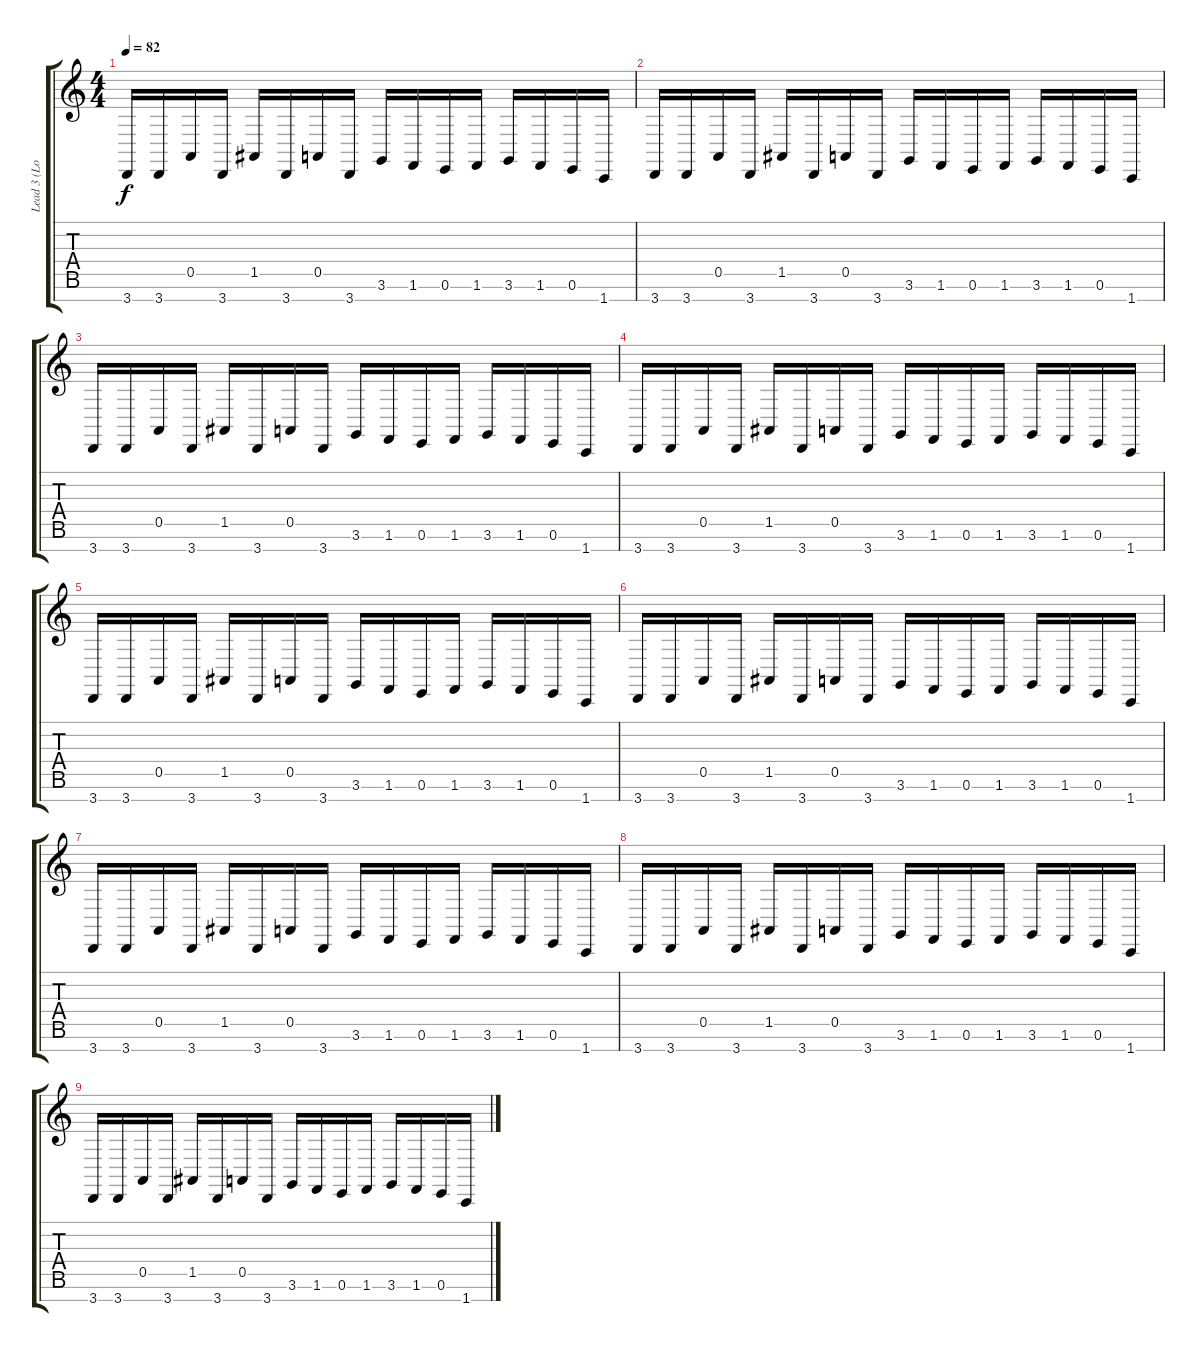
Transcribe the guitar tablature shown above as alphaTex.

\track ("Lead 3 (Low)" "Lead 3 (Lo") {instrument lead2sawtooth}
\staff {score tabs}
\tuning (E4 B3 G3 D3 A2 E2 B1) {hide}
\ts (4 4)
\tempo 82
\clef g2
\ks c
3.7.16{dy f} 3.7.16 0.5.16 3.7.16 1.5.16 3.7.16 0.5.16 3.7.16 3.6.16 1.6.16 0.6.16 1.6.16 3.6.16 1.6.16 0.6.16 1.7.16 |
3.7.16 3.7.16 0.5.16 3.7.16 1.5.16 3.7.16 0.5.16 3.7.16 3.6.16 1.6.16 0.6.16 1.6.16 3.6.16 1.6.16 0.6.16 1.7.16 |
3.7.16 3.7.16 0.5.16 3.7.16 1.5.16 3.7.16 0.5.16 3.7.16 3.6.16 1.6.16 0.6.16 1.6.16 3.6.16 1.6.16 0.6.16 1.7.16 |
3.7.16 3.7.16 0.5.16 3.7.16 1.5.16 3.7.16 0.5.16 3.7.16 3.6.16 1.6.16 0.6.16 1.6.16 3.6.16 1.6.16 0.6.16 1.7.16 |
3.7.16 3.7.16 0.5.16 3.7.16 1.5.16 3.7.16 0.5.16 3.7.16 3.6.16 1.6.16 0.6.16 1.6.16 3.6.16 1.6.16 0.6.16 1.7.16 |
3.7.16 3.7.16 0.5.16 3.7.16 1.5.16 3.7.16 0.5.16 3.7.16 3.6.16 1.6.16 0.6.16 1.6.16 3.6.16 1.6.16 0.6.16 1.7.16 |
3.7.16 3.7.16 0.5.16 3.7.16 1.5.16 3.7.16 0.5.16 3.7.16 3.6.16 1.6.16 0.6.16 1.6.16 3.6.16 1.6.16 0.6.16 1.7.16 |
3.7.16 3.7.16 0.5.16 3.7.16 1.5.16 3.7.16 0.5.16 3.7.16 3.6.16 1.6.16 0.6.16 1.6.16 3.6.16 1.6.16 0.6.16 1.7.16 |
3.7.16 3.7.16 0.5.16 3.7.16 1.5.16 3.7.16 0.5.16 3.7.16 3.6.16 1.6.16 0.6.16 1.6.16 3.6.16 1.6.16 0.6.16 1.7.16
